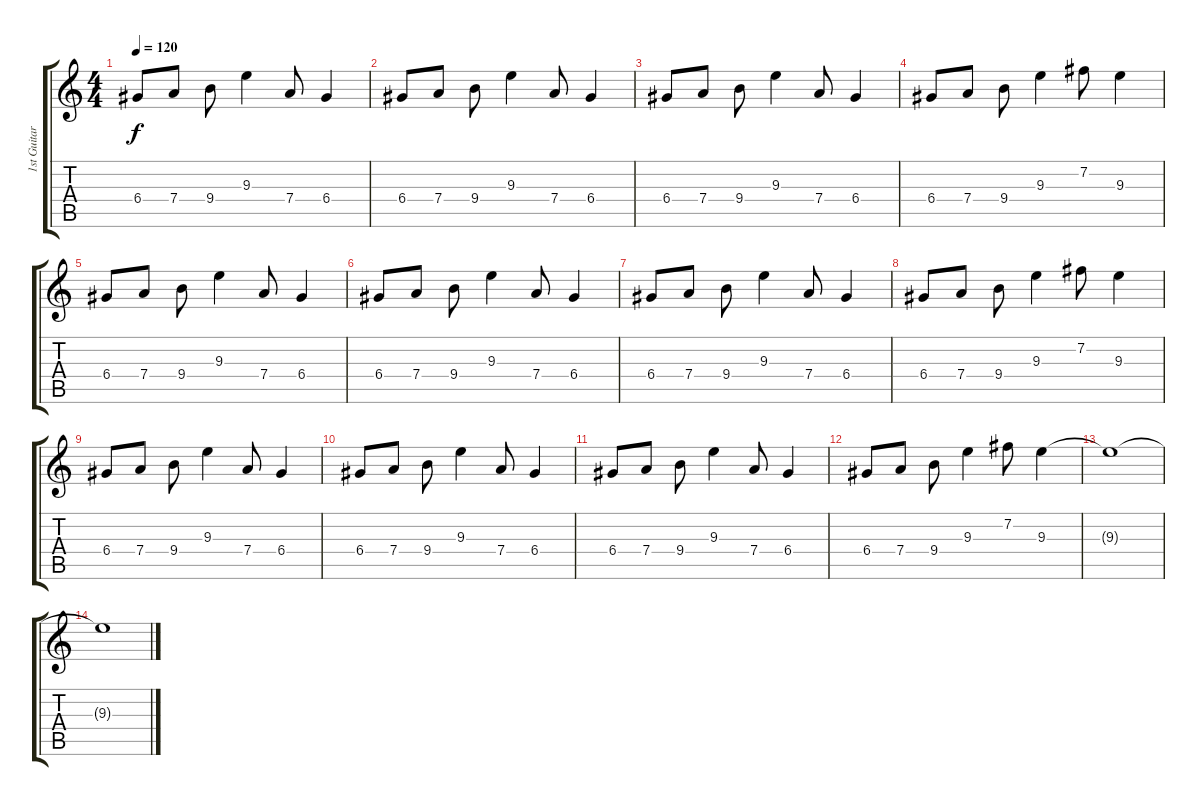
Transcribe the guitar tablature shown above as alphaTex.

\track ("1st Guitar" "1st Guitar") {instrument overdrivenguitar}
\staff {score tabs}
\tuning (E4 B3 G3 D3 A2 E2) {hide}
\ts (4 4)
\tempo 120
\clef g2
\ks c
6.4.8{dy f} 7.4.8 9.4.8 9.3.4 7.4.8 6.4.4 |
6.4.8 7.4.8 9.4.8 9.3.4 7.4.8 6.4.4 |
6.4.8 7.4.8 9.4.8 9.3.4 7.4.8 6.4.4 |
6.4.8 7.4.8 9.4.8 9.3.4 7.2.8 9.3.4 |
6.4.8 7.4.8 9.4.8 9.3.4 7.4.8 6.4.4 |
6.4.8 7.4.8 9.4.8 9.3.4 7.4.8 6.4.4 |
6.4.8 7.4.8 9.4.8 9.3.4 7.4.8 6.4.4 |
6.4.8 7.4.8 9.4.8 9.3.4 7.2.8 9.3.4 |
6.4.8 7.4.8 9.4.8 9.3.4 7.4.8 6.4.4 |
6.4.8 7.4.8 9.4.8 9.3.4 7.4.8 6.4.4 |
6.4.8 7.4.8 9.4.8 9.3.4 7.4.8 6.4.4 |
6.4.8 7.4.8 9.4.8 9.3.4 7.2.8 9.3.4 |
9.3{t}.1 |
9.3{t}.1
